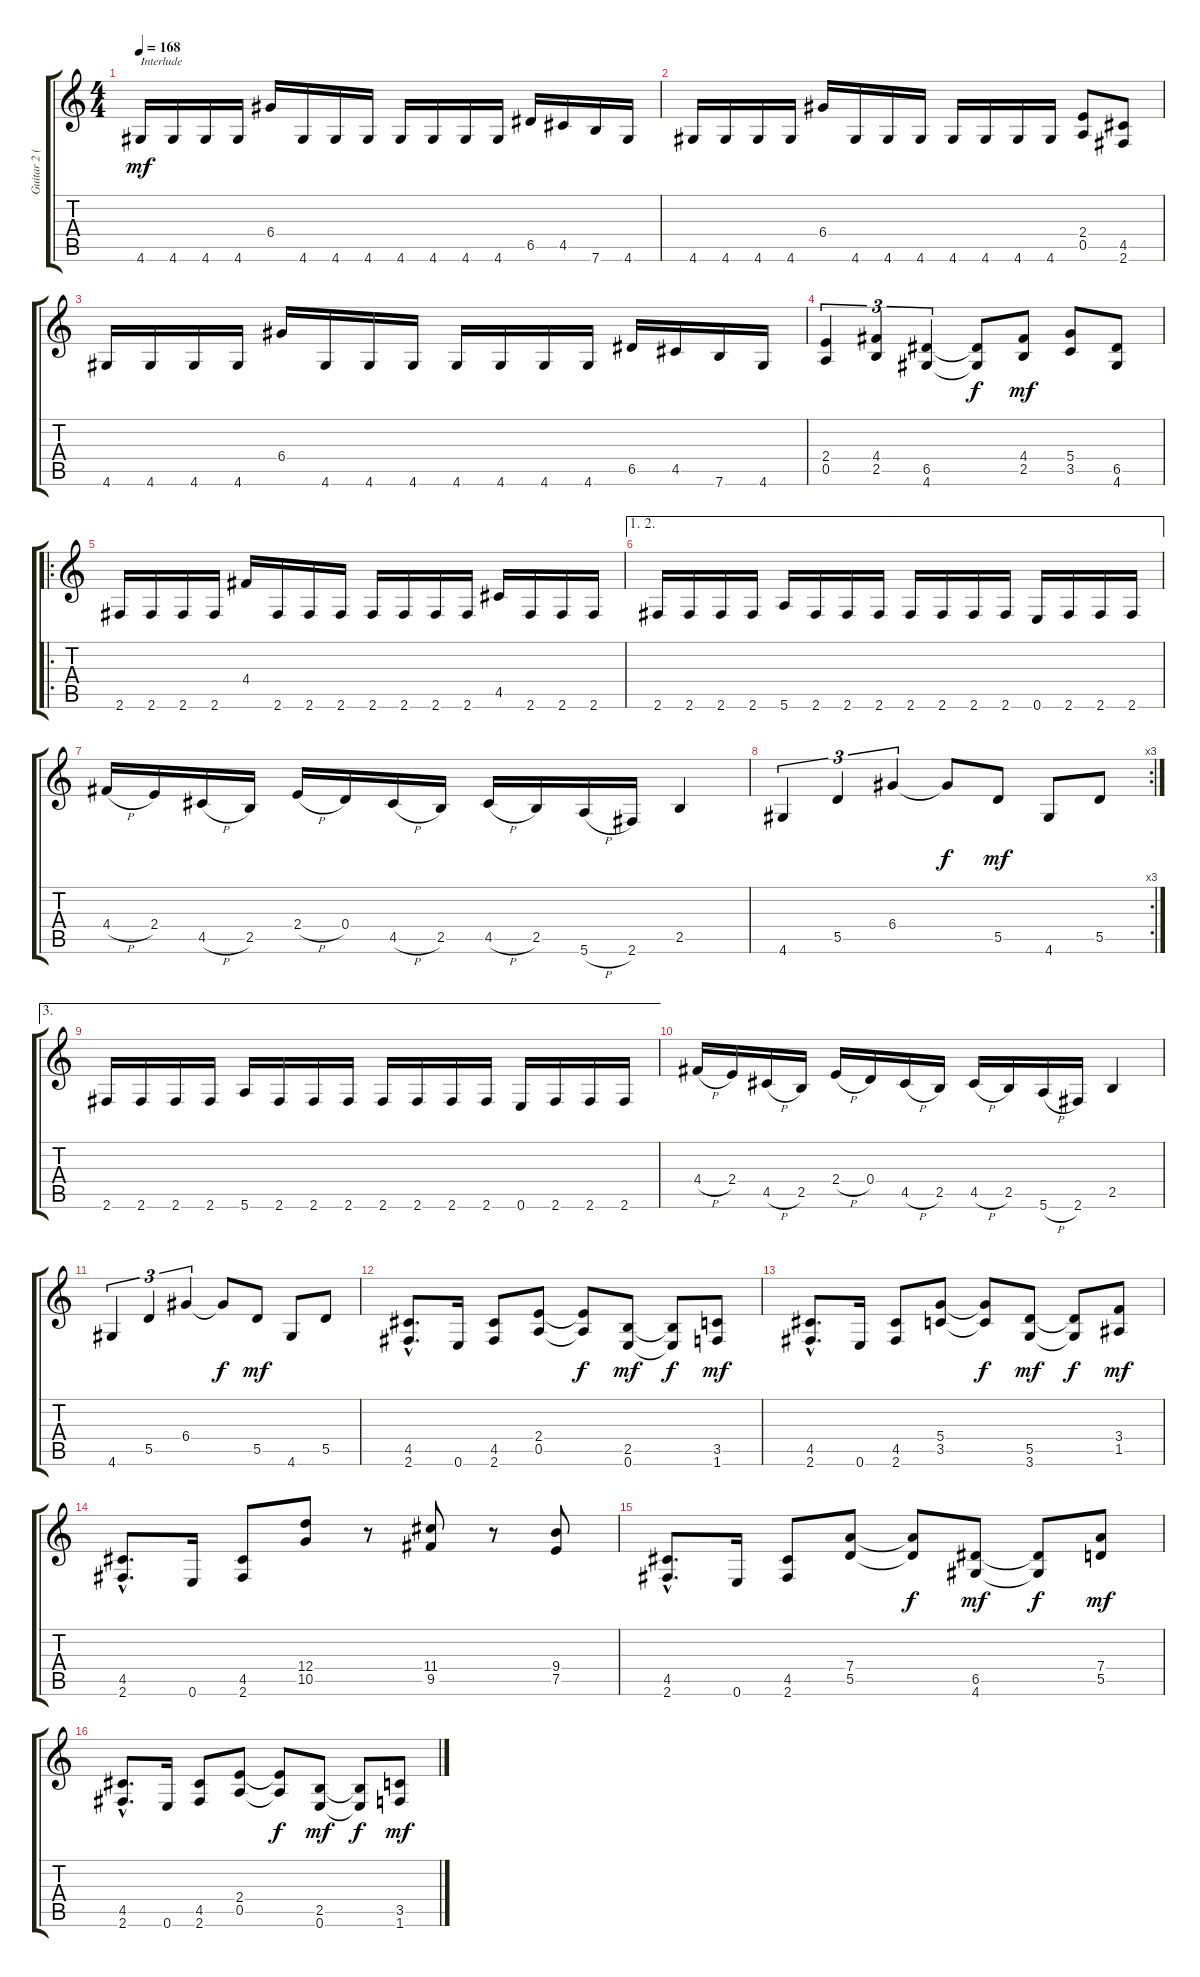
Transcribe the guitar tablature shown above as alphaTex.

\track ("Guitar 2 (Chris Poland)" "Guitar 2 (") {instrument distortionguitar}
\staff {score tabs}
\tuning (E4 B3 G3 D3 A2 E2) {hide}
\ts (4 4)
\tempo 168
\clef g2
\ks c
4.6.16{txt "Interlude" dy mf} 4.6.16 4.6.16 4.6.16 6.4.16 4.6.16 4.6.16 4.6.16 4.6.16 4.6.16 4.6.16 4.6.16 6.5.16 4.5.16 7.6.16 4.6.16 |
4.6.16 4.6.16 4.6.16 4.6.16 6.4.16 4.6.16 4.6.16 4.6.16 4.6.16 4.6.16 4.6.16 4.6.16 (2.4 0.5).8 (4.5 2.6).8 |
4.6.16 4.6.16 4.6.16 4.6.16 6.4.16 4.6.16 4.6.16 4.6.16 4.6.16 4.6.16 4.6.16 4.6.16 6.5.16 4.5.16 7.6.16 4.6.16 |
(2.4 0.5).4{tu (3 2)} (4.4 2.5).4{tu (3 2)} (6.5 4.6).4{tu (3 2)} (6.5{t} 4.6{t}).8{dy f} (4.4 2.5).8{dy mf} (5.4 3.5).8 (6.5 4.6).8 |
\ro
2.6.16 2.6.16 2.6.16 2.6.16 4.4.16 2.6.16 2.6.16 2.6.16 2.6.16 2.6.16 2.6.16 2.6.16 4.5.16 2.6.16 2.6.16 2.6.16 |
\ae (1 2)
2.6.16 2.6.16 2.6.16 2.6.16 5.6.16 2.6.16 2.6.16 2.6.16 2.6.16 2.6.16 2.6.16 2.6.16 0.6.16 2.6.16 2.6.16 2.6.16 |
4.4{h}.16 2.4.16 4.5{h}.16 2.5.16 2.4{h}.16 0.4.16 4.5{h}.16 2.5.16 4.5{h}.16 2.5.16 5.6{h}.16 2.6.16 2.5.4 |
\rc 3
4.6.4{tu (3 2)} 5.5.4{tu (3 2)} 6.4.4{tu (3 2)} 6.4{t}.8{dy f} 5.5.8{dy mf} 4.6.8 5.5.8 |
\ae 3
2.6.16 2.6.16 2.6.16 2.6.16 5.6.16 2.6.16 2.6.16 2.6.16 2.6.16 2.6.16 2.6.16 2.6.16 0.6.16 2.6.16 2.6.16 2.6.16 |
4.4{h}.16 2.4.16 4.5{h}.16 2.5.16 2.4{h}.16 0.4.16 4.5{h}.16 2.5.16 4.5{h}.16 2.5.16 5.6{h}.16 2.6.16 2.5.4 |
4.6.4{tu (3 2)} 5.5.4{tu (3 2)} 6.4.4{tu (3 2)} 6.4{t}.8{dy f} 5.5.8{dy mf} 4.6.8 5.5.8 |
(4.5{hac} 2.6{hac}).8{d} 0.6.16 (4.5 2.6).8 (2.4 0.5).8 (2.4{t} 0.5{t}).8{dy f} (2.5 0.6).8{dy mf} (2.5{t} 0.6{t}).8{dy f} (3.5 1.6).8{dy mf} |
(4.5{hac} 2.6{hac}).8{d} 0.6.16 (4.5 2.6).8 (5.4 3.5).8 (5.4{t} 3.5{t}).8{dy f} (5.5 3.6).8{dy mf} (5.5{t} 3.6{t}).8{dy f} (3.4 1.5).8{dy mf} |
(4.5{hac} 2.6{hac}).8{d} 0.6.16 (4.5 2.6).8 (12.4 10.5).8 r.8 (11.4 9.5).8 r.8 (9.4 7.5).8 |
(4.5{hac} 2.6{hac}).8{d} 0.6.16 (4.5 2.6).8 (7.4 5.5).8 (7.4{t} 5.5{t}).8{dy f} (6.5 4.6).8{dy mf} (6.5{t} 4.6{t}).8{dy f} (7.4 5.5).8{dy mf} |
(4.5{hac} 2.6{hac}).8{d} 0.6.16 (4.5 2.6).8 (2.4 0.5).8 (2.4{t} 0.5{t}).8{dy f} (2.5 0.6).8{dy mf} (2.5{t} 0.6{t}).8{dy f} (3.5 1.6).8{dy mf}
